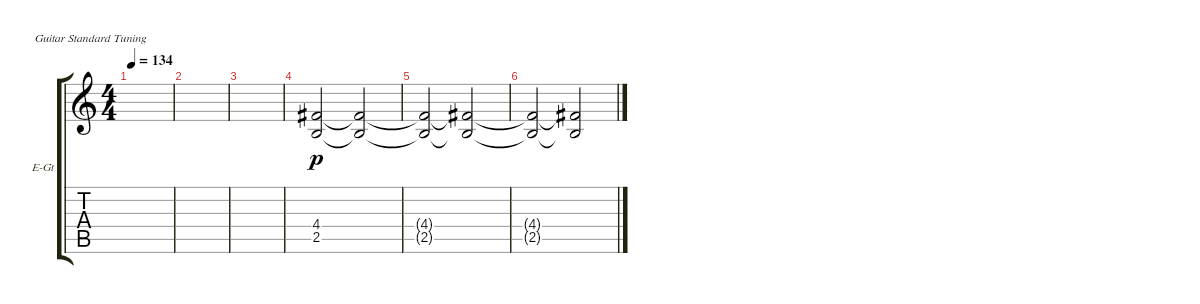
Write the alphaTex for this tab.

\defaultSystemsLayout 4
\bracketExtendMode groupsimilarinstruments
\firstSystemTrackNameOrientation horizontal
\otherSystemsTrackNameOrientation horizontal
\track ("Дисторшн" "E-Gt") {instrument overdrivenguitar}
\staff {score tabs}
\tuning (E4 B3 G3 D3 A2 E2)
\ts (4 4)
\tempo 134
\clef g2
\scale
0.333333
\ks c
|
\scale
0.333333 |
\scale
0.333333 |
\scale
0.333333 (2.5 4.4).2{dy p} (2.5{t} 4.4{t}).2 |
\scale
0.333333 (2.5{t} 4.4{t}).2 (2.5{t} 4.4{t}).2 |
\scale
0.333333 (2.5{t} 4.4{t}).2 (2.5{t} 4.4{t}).2 |
\scale
0.333333 |
\scale
0.333333 |
\scale
0.333333 |
\scale
0.333333 |
\scale
0.333333 |
\scale
0.333333 |
\scale
0.333333 |
\scale
0.333333 |
\scale
0.333333 |
\scale
0.333333
